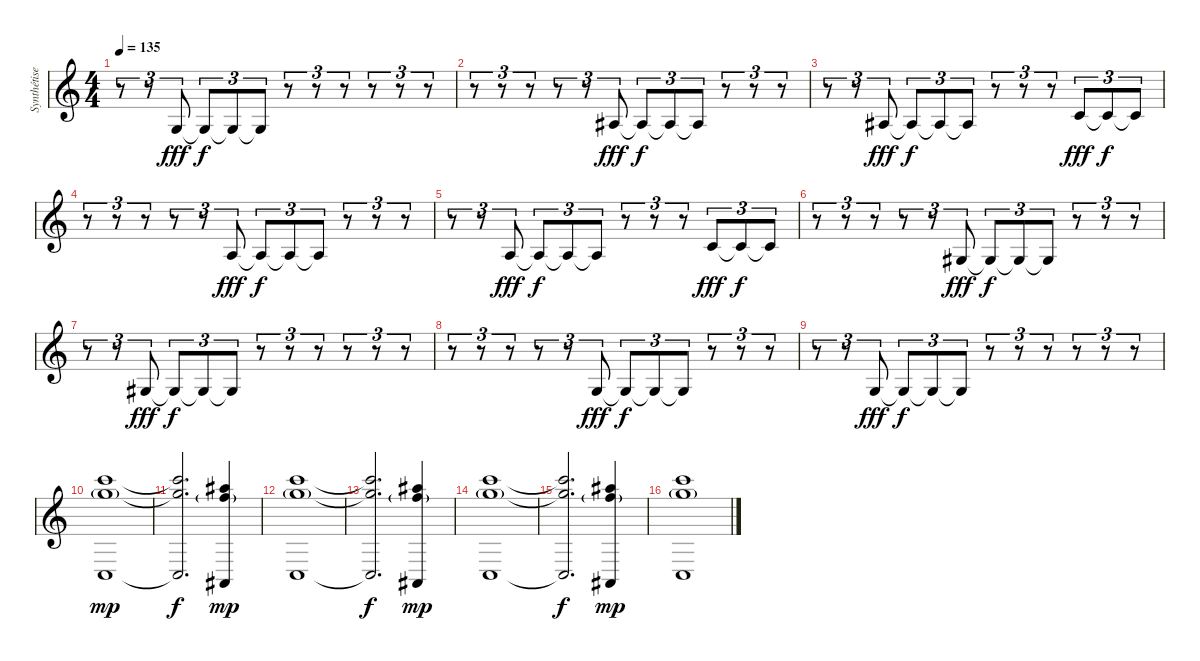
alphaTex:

\track ("Synthétiseur" "Synthétise") {instrument stringensemble2}
\staff {score}
\tuning (D4 A3 F3 C3 G2 C2) {hide}
\ts (4 4)
\tempo 135
\clef g2
\ks c
r.8{tu (3 2) dy f} r.8{tu (3 2)} 2.3.8{tu (3 2) dy fff} 2.3{t}.8{tu (3 2) dy f} 2.3{t}.8{tu (3 2)} 2.3{t}.8{tu (3 2)} r.8{tu (3 2)} r.8{tu (3 2)} r.8{tu (3 2)} r.8{tu (3 2)} r.8{tu (3 2)} r.8{tu (3 2)} |
r.8{tu (3 2)} r.8{tu (3 2)} r.8{tu (3 2)} r.8{tu (3 2)} r.8{tu (3 2)} 5.3.8{tu (3 2) dy fff} 5.3{t}.8{tu (3 2) dy f} 5.3{t}.8{tu (3 2)} 5.3{t}.8{tu (3 2)} r.8{tu (3 2)} r.8{tu (3 2)} r.8{tu (3 2)} |
r.8{tu (3 2)} r.8{tu (3 2)} 5.3.8{tu (3 2) dy fff} 5.3{t}.8{tu (3 2) dy f} 5.3{t}.8{tu (3 2)} 5.3{t}.8{tu (3 2)} r.8{tu (3 2)} r.8{tu (3 2)} r.8{tu (3 2)} 7.3.8{tu (3 2) dy fff} 7.3{t}.8{tu (3 2) dy f} 7.3{t}.8{tu (3 2)} |
r.8{tu (3 2)} r.8{tu (3 2)} r.8{tu (3 2)} r.8{tu (3 2)} r.8{tu (3 2)} 4.3.8{tu (3 2) dy fff} 4.3{t}.8{tu (3 2) dy f} 4.3{t}.8{tu (3 2)} 4.3{t}.8{tu (3 2)} r.8{tu (3 2)} r.8{tu (3 2)} r.8{tu (3 2)} |
r.8{tu (3 2)} r.8{tu (3 2)} 4.3.8{tu (3 2) dy fff} 4.3{t}.8{tu (3 2) dy f} 4.3{t}.8{tu (3 2)} 4.3{t}.8{tu (3 2)} r.8{tu (3 2)} r.8{tu (3 2)} r.8{tu (3 2)} 7.3.8{tu (3 2) dy fff} 7.3{t}.8{tu (3 2) dy f} 7.3{t}.8{tu (3 2)} |
r.8{tu (3 2)} r.8{tu (3 2)} r.8{tu (3 2)} r.8{tu (3 2)} r.8{tu (3 2)} 3.3.8{tu (3 2) dy fff} 3.3{t}.8{tu (3 2) dy f} 3.3{t}.8{tu (3 2)} 3.3{t}.8{tu (3 2)} r.8{tu (3 2)} r.8{tu (3 2)} r.8{tu (3 2)} |
r.8{tu (3 2)} r.8{tu (3 2)} 3.3.8{tu (3 2) dy fff} 3.3{t}.8{tu (3 2) dy f} 3.3{t}.8{tu (3 2)} 3.3{t}.8{tu (3 2)} r.8{tu (3 2)} r.8{tu (3 2)} r.8{tu (3 2)} r.8{tu (3 2)} r.8{tu (3 2)} r.8{tu (3 2)} |
r.8{tu (3 2)} r.8{tu (3 2)} r.8{tu (3 2)} r.8{tu (3 2)} r.8{tu (3 2)} 2.3.8{tu (3 2) dy fff} 2.3{t}.8{tu (3 2) dy f} 2.3{t}.8{tu (3 2)} 2.3{t}.8{tu (3 2)} r.8{tu (3 2)} r.8{tu (3 2)} r.8{tu (3 2)} |
r.8{tu (3 2)} r.8{tu (3 2)} 2.3.8{tu (3 2) dy fff} 2.3{t}.8{tu (3 2) dy f} 2.3{t}.8{tu (3 2)} 2.3{t}.8{tu (3 2)} r.8{tu (3 2)} r.8{tu (3 2)} r.8{tu (3 2)} r.8{tu (3 2)} r.8{tu (3 2)} r.8{tu (3 2)} |
(22.1 22.2{g} 0.4).1{dy mp} |
(22.1{t} 22.2{t} 0.4{t}).2{d dy f} (20.1 20.2{g} 3.5).4{dy mp} |
(22.1 22.2{g} 0.4).1 |
(22.1{t} 22.2{t} 0.4{t}).2{d dy f} (20.1 20.2{g} 3.5).4{dy mp} |
(22.1 22.2{g} 0.4).1 |
(22.1{t} 22.2{t} 0.4{t}).2{d dy f} (20.1 20.2{g} 3.5).4{dy mp} |
(22.1 22.2{g} 0.4).1
